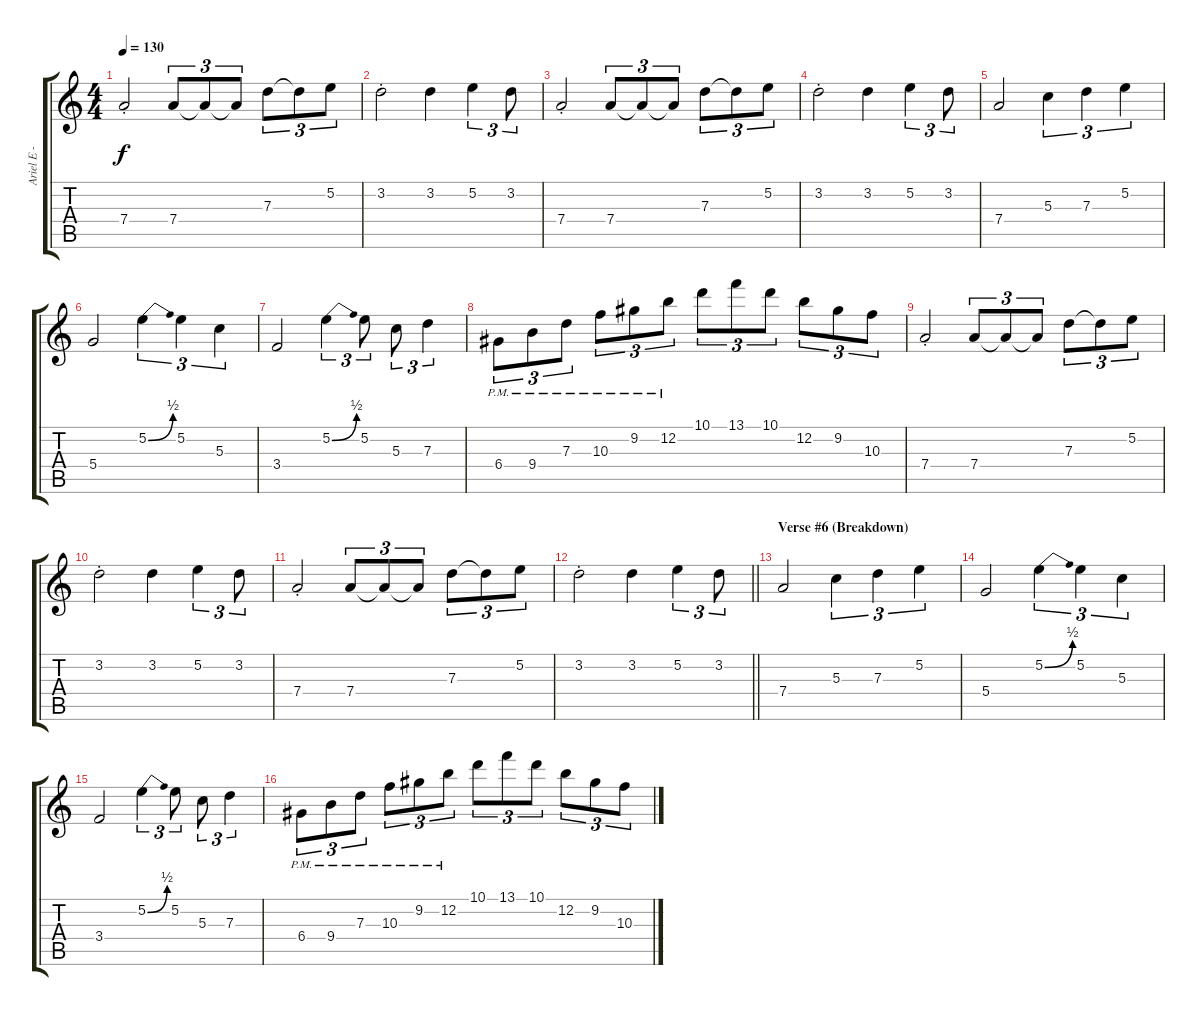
\track ("Ariel E - Lead Guitar" "Ariel E - ") {instrument distortionguitar}
\staff {score tabs}
\tuning (E4 B3 G3 D3 A2 E2) {hide}
\ts (4 4)
\tempo 130
\clef g2
\ks c
7.4{st}.2{dy f} 7.4.8{tu (3 2)} 7.4{t}.8{tu (3 2)} 7.4{t}.8{tu (3 2)} 7.3.8{tu (3 2)} 7.3{t}.8{tu (3 2)} 5.2.8{tu (3 2)} |
3.2{st}.2 3.2.4 5.2.4{tu (3 2)} 3.2.8{tu (3 2)} |
7.4{st}.2 7.4.8{tu (3 2)} 7.4{t}.8{tu (3 2)} 7.4{t}.8{tu (3 2)} 7.3.8{tu (3 2)} 7.3{t}.8{tu (3 2)} 5.2.8{tu (3 2)} |
3.2{st}.2 3.2.4 5.2.4{tu (3 2)} 3.2.8{tu (3 2)} |
7.4.2 5.3.4{tu (3 2)} 7.3.4{tu (3 2)} 5.2.4{tu (3 2)} |
5.4.2 5.2{be (bend 0 0 60 2)}.4{tu (3 2)} 5.2.4{tu (3 2)} 5.3.4{tu (3 2)} |
3.4.2 5.2{be (bend 0 0 60 2)}.4{tu (3 2)} 5.2.8{tu (3 2)} 5.3.8{tu (3 2)} 7.3.4{tu (3 2)} |
6.4{pm}.8{tu (3 2)} 9.4{pm}.8{tu (3 2)} 7.3{pm}.8{tu (3 2)} 10.3{pm}.8{tu (3 2)} 9.2{pm}.8{tu (3 2)} 12.2{pm}.8{tu (3 2)} 10.1.8{tu (3 2)} 13.1.8{tu (3 2)} 10.1.8{tu (3 2)} 12.2.8{tu (3 2)} 9.2.8{tu (3 2)} 10.3.8{tu (3 2)} |
7.4{st}.2 7.4.8{tu (3 2)} 7.4{t}.8{tu (3 2)} 7.4{t}.8{tu (3 2)} 7.3.8{tu (3 2)} 7.3{t}.8{tu (3 2)} 5.2.8{tu (3 2)} |
3.2{st}.2 3.2.4 5.2.4{tu (3 2)} 3.2.8{tu (3 2)} |
7.4{st}.2 7.4.8{tu (3 2)} 7.4{t}.8{tu (3 2)} 7.4{t}.8{tu (3 2)} 7.3.8{tu (3 2)} 7.3{t}.8{tu (3 2)} 5.2.8{tu (3 2)} |
\barLineRight lightlight
3.2{st}.2 3.2.4 5.2.4{tu (3 2)} 3.2.8{tu (3 2)} |
\section ("" "Verse #6 (Breakdown)")
7.4.2 5.3.4{tu (3 2)} 7.3.4{tu (3 2)} 5.2.4{tu (3 2)} |
5.4.2 5.2{be (bend 0 0 60 2)}.4{tu (3 2)} 5.2.4{tu (3 2)} 5.3.4{tu (3 2)} |
3.4.2 5.2{be (bend 0 0 60 2)}.4{tu (3 2)} 5.2.8{tu (3 2)} 5.3.8{tu (3 2)} 7.3.4{tu (3 2)} |
6.4{pm}.8{tu (3 2)} 9.4{pm}.8{tu (3 2)} 7.3{pm}.8{tu (3 2)} 10.3{pm}.8{tu (3 2)} 9.2{pm}.8{tu (3 2)} 12.2{pm}.8{tu (3 2)} 10.1.8{tu (3 2)} 13.1.8{tu (3 2)} 10.1.8{tu (3 2)} 12.2.8{tu (3 2)} 9.2.8{tu (3 2)} 10.3.8{tu (3 2)}
